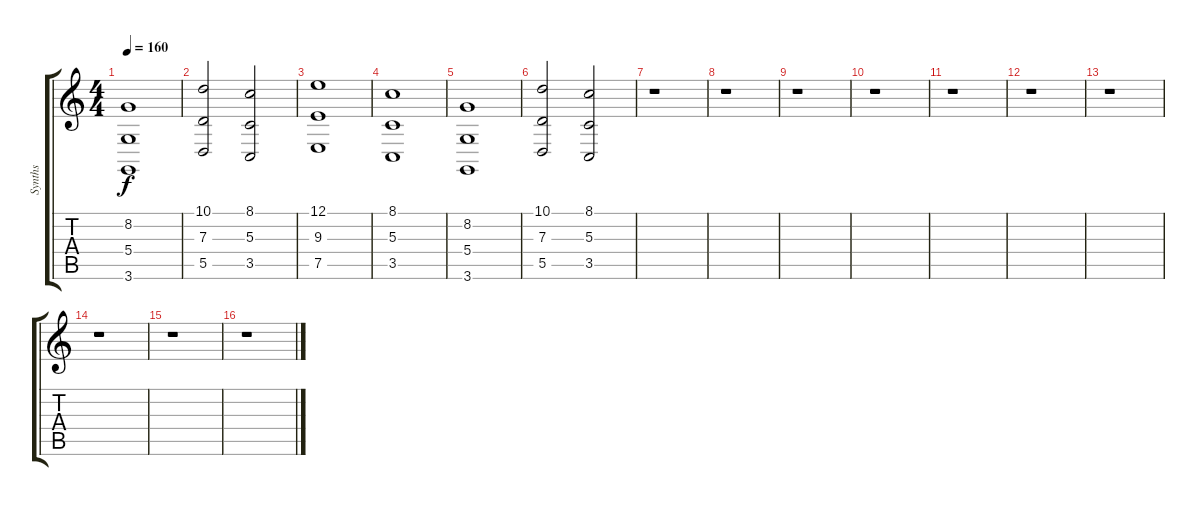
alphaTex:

\track ("Synths" "Synths") {instrument synthstrings2}
\staff {score tabs}
\tuning (E4 B3 G3 D3 A2 E2) {hide}
\ts (4 4)
\tempo 160
\clef g2
\ks c
(8.2 5.4 3.6).1{dy f} |
(10.1 7.3 5.5).2 (8.1 5.3 3.5).2 |
(12.1 9.3 7.5).1 |
(8.1 5.3 3.5).1 |
(8.2 5.4 3.6).1 |
(10.1 7.3 5.5).2 (8.1 5.3 3.5).2 |
r.1 |
r.1 |
r.1 |
r.1 |
r.1 |
r.1 |
r.1 |
r.1 |
r.1 |
r.1
